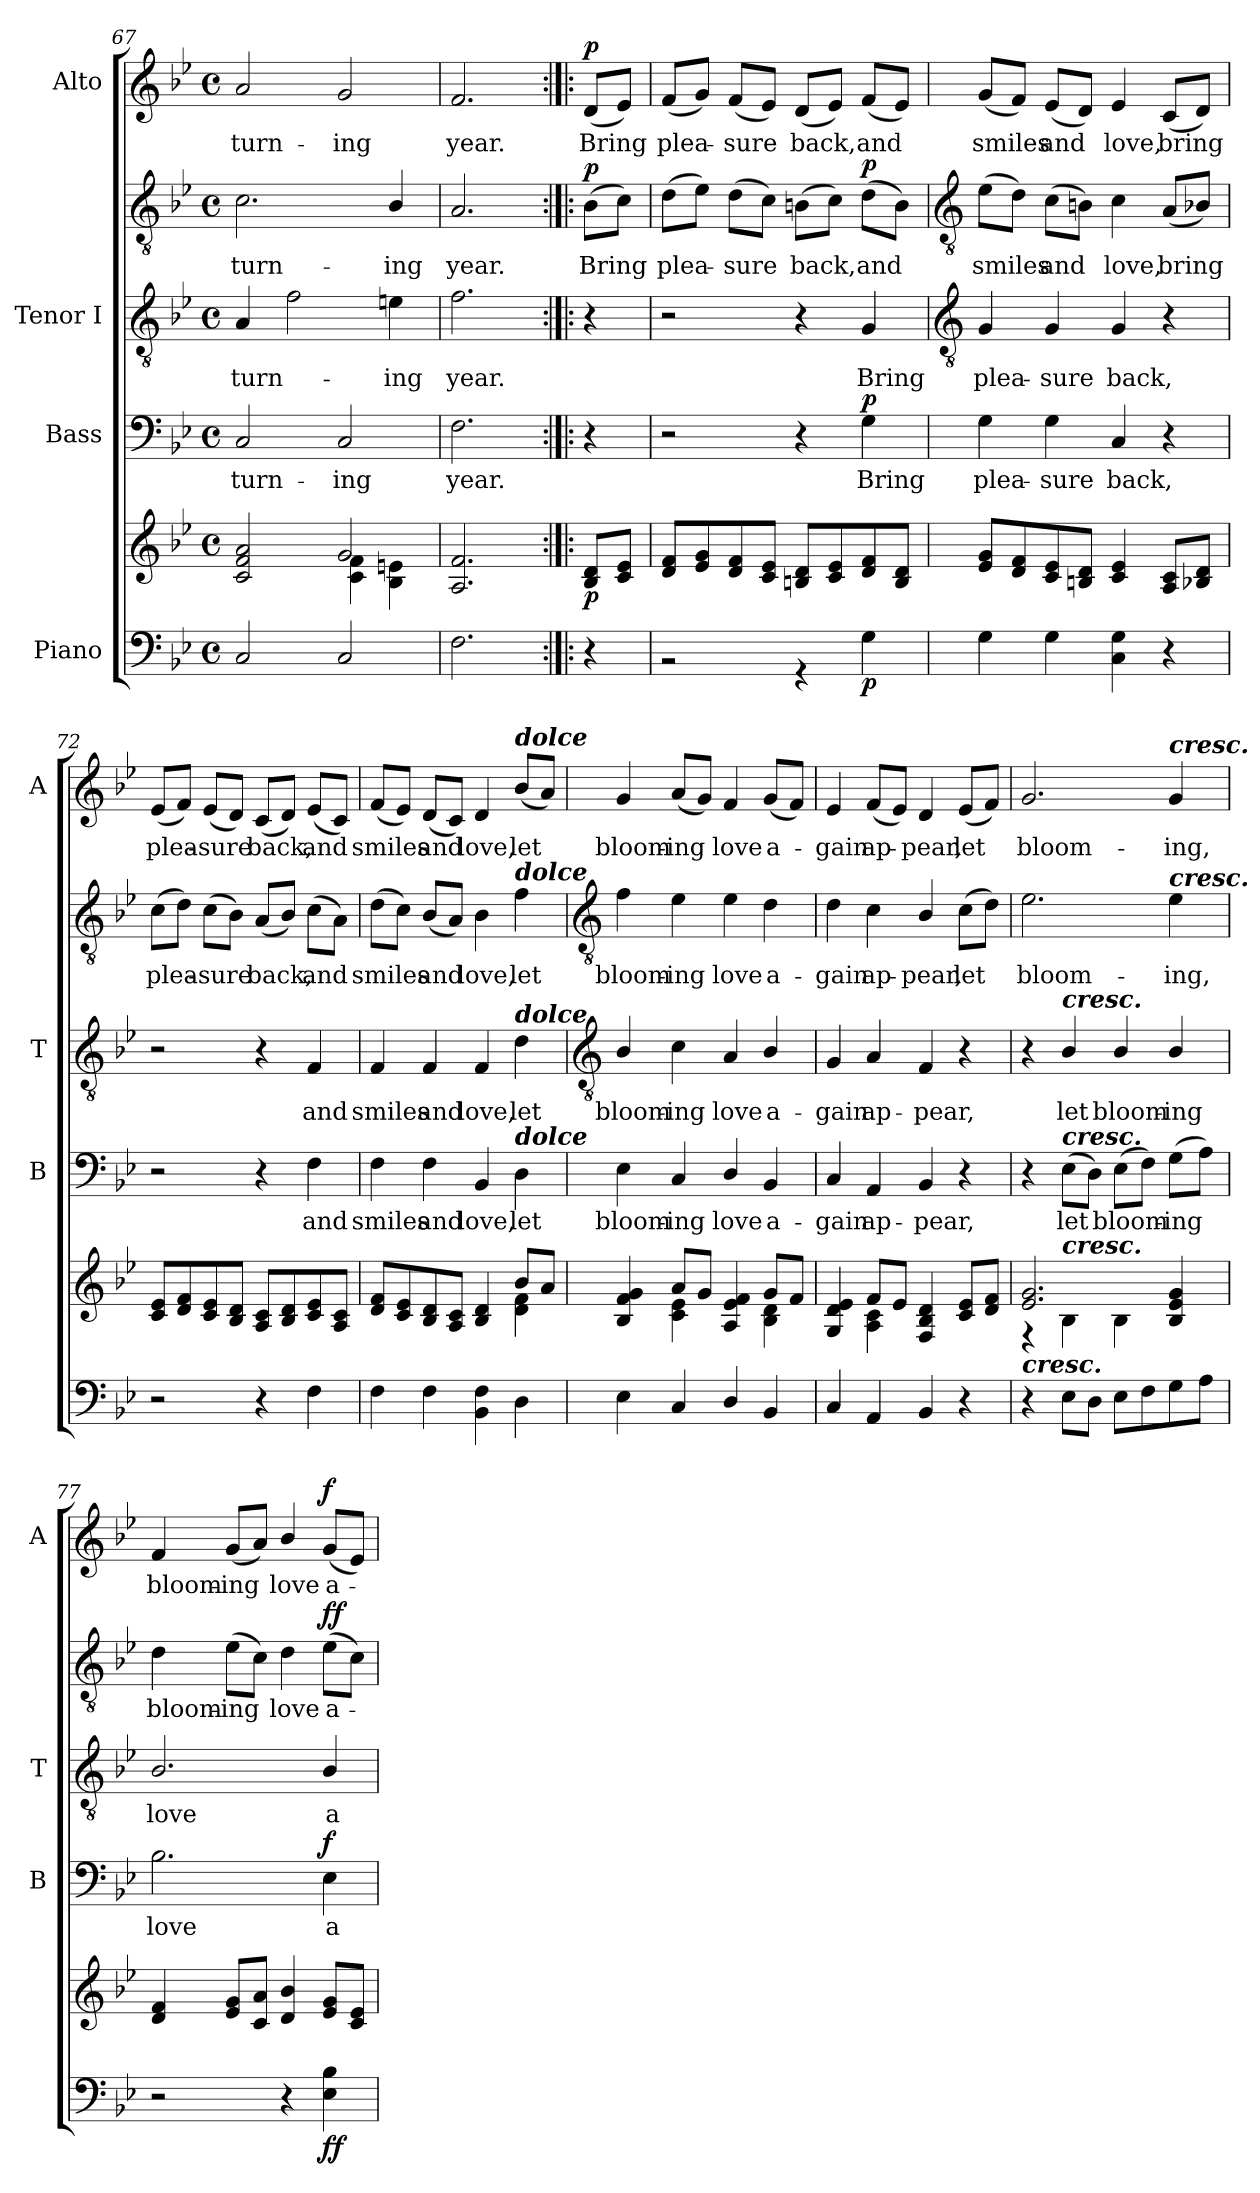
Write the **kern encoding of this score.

**kern	**kern	**dynam	**kern	**text	**dynam	**kern	**text	**kern	**text	**dynam	**kern	**text	**dynam
*part4	*part4	*part4	*part3	*part3	*part3	*part2	*part2	*part2	*part2	*part2	*part1	*part1	*part1
*staff6	*staff5	*staff5/6	*staff4	*staff4	*staff4	*staff3	*staff3	*staff2	*staff2	*staff2/3	*staff1	*staff1	*staff1
*I"Piano	*	*	*I"Bass	*	*	*I"Tenor I	*	*	*	*	*I"Alto	*	*
*	*	*	*I'B	*	*	*I'T	*	*	*	*	*I'A	*	*
*clefF4	*clefG2	*	*clefF4	*	*	*clefGv2	*	*clefGv2	*	*	*clefG2	*	*
*k[b-e-]	*k[b-e-]	*	*k[b-e-]	*	*	*k[b-e-]	*	*k[b-e-]	*	*	*k[b-e-]	*	*
*B-:	*B-:	*	*B-:	*	*	*B-:	*	*B-:	*	*	*B-:	*	*
*M4/4	*M4/4	*	*M4/4	*	*	*M4/4	*	*M4/4	*	*	*M4/4	*	*
*met(c)	*met(c)	*	*met(c)	*	*	*met(c)	*	*met(c)	*	*	*met(c)	*	*
=67	=67	=67	=67	=67	=67	=67	=67	=67	=67	=67	=67	=67	=67
*^	*^	*	*	*	*	*	*	*	*	*	*	*	*
!	!	!	!	!	!	!LO:LY:b	!	!	!LO:LY:b	!	!LO:LY:b	!	!	!LO:LY:b	!
1ryy	2C/	2c/ 2f/ 2a/	2ryy	.	2C/	turn-	.	4A/	turn-	2.c\	-turn-	.	2a/	turn-	.
.	.	.	.	.	.	.	.	2f\	.	.	.	.	.	.	.
!	!	!	!	!	!	!LO:LY:b	!	!	!	!	!	!	!	!LO:LY:b	!
.	2C/	2g/	4c\ 4f\	.	2C/	-ing	.	.	.	.	.	.	2g/	-ing	.
!	!	!	!	!	!	!	!	!	!LO:LY:b	!	!LO:LY:b	!	!	!	!
.	.	.	4B-\ 4en\	.	.	.	.	4en\	ing	4B-/	-ing	.	.	.	.
=68	=68	=68	=68	=68	=68	=68	=68	=68	=68	=68	=68	=68	=68	=68	=68
!	!	!	!	!	!	!LO:LY:b	!	!	!LO:LY:b	!	!LO:LY:b	!	!	!LO:LY:b	!
2.ryy	2.F\	2.A/ 2.f/	2.ryy	.	2.F\	year.	.	2.f\	year.	2.A/	year.	.	2.f/	year.	.
=69:|!|:	=69:|!|:	=69:|!|:	=69:|!|:	=69:|!|:	=69:|!|:	=69:|!|:	=69:|!|:	=69:|!|:	=69:|!|:	=69:|!|:	=69:|!|:	=69:|!|:	=69:|!|:	=69:|!|:	=69:|!|:
!	!	!	!	!LO:DY:b	!	!	!	!	!	!	!LO:LY:b	!LO:DY:b	!	!LO:LY:b	!LO:DY:b
4ryy	4r	8B-/ 8d/L	4ryy	p	4r	.	.	4r	.	(>8B-\L	Bring	p	(<8d/L	Bring	p
.	.	8c/ 8e-/J	.	.	.	.	.	.	.	8c\J)	.	.	8e-/J)	.	.
=70	=70	=70	=70	=70	=70	=70	=70	=70	=70	=70	=70	=70	=70	=70	=70
!	!	!	!	!	!	!	!	!	!	!	!LO:LY:b	!	!	!LO:LY:b	!
1ryy	2r	8d/ 8f/L	1ryy	.	2r	.	.	2r	.	(>8d\L	plea-	.	(<8f/L	plea-	.
.	.	8e-/ 8g/	.	.	.	.	.	.	.	8e-\J)	.	.	8g/J)	.	.
!	!	!	!	!	!	!	!	!	!	!	!LO:LY:b	!	!	!LO:LY:b	!
.	.	8d/ 8f/	.	.	.	.	.	.	.	(>8d\L	sure	.	(<8f/L	sure	.
.	.	8c/ 8e-/J	.	.	.	.	.	.	.	8c\J)	.	.	8e-/J)	.	.
!	!	!	!	!	!	!	!	!	!	!	!LO:LY:b	!	!	!LO:LY:b	!
.	4r	8Bn/ 8d/L	.	.	4r	.	.	4r	.	(>8Bn\L	back,	.	(<8d/L	back,	.
.	.	8c/ 8e-/	.	.	.	.	.	.	.	8c\J)	.	.	8e-/J)	.	.
!	!	!	!	!LO:DY:b=2	!	!LO:LY:b	!LO:DY:b	!	!LO:LY:b	!	!LO:LY:b	!LO:DY:b=2	!	!LO:LY:b	!
.	4G\	8d/ 8f/	.	p	4G\	Bring	p	4G/	Bring	(>8d\L	and	p	(<8f/L	and	.
.	.	8B/ 8d/J	.	.	.	.	.	.	.	8B\J)	.	.	8e-/J)	.	.
*v	*v	*	*	*	*	*	*	*	*	*	*	*	*	*	*
!!LO:LB:g=z
=71	=71	=71	=71	=71	=71	=71	=71	=71	=71	=71	=71	=71	=71	=71
*	*	*	*	*	*	*	*clefGv2	*	*clefGv2	*	*	*	*	*
!	!	!	!	!	!LO:LY:b	!	!	!LO:LY:b	!	!LO:LY:b	!	!	!LO:LY:b	!
4G\	8e-/ 8g/L	1ryy	.	4G\	plea-	.	4G/	plea-	(>8e-\L	smiles	.	(<8g/L	smiles	.
.	8d/ 8f/	.	.	.	.	.	.	.	8d\J)	.	.	8f/J)	.	.
!	!	!	!	!	!LO:LY:b	!	!	!LO:LY:b	!	!LO:LY:b	!	!	!LO:LY:b	!
4G\	8c/ 8e-/	.	.	4G\	-sure	.	4G/	-sure	(>8c\L	and	.	(<8e-/L	and	.
.	8Bn/ 8d/J	.	.	.	.	.	.	.	8Bn\J)	.	.	8d/J)	.	.
!	!	!	!	!	!LO:LY:b	!	!	!LO:LY:b	!	!LO:LY:b	!	!	!LO:LY:b	!
4C\ 4G\	4c/ 4e-/	.	.	4C/	back,	.	4G/	back,	4c\	love,	.	4e-/	love,	.
!	!	!	!	!	!	!	!	!	!	!LO:LY:b	!	!	!LO:LY:b	!
4r	8A/ 8c/L	.	.	4r	.	.	4r	.	(<8A/L	bring	.	(<8c/L	bring	.
.	8B-X/ 8d/J	.	.	.	.	.	.	.	8B-X/J)	.	.	8d/J)	.	.
=72	=72	=72	=72	=72	=72	=72	=72	=72	=72	=72	=72	=72	=72	=72
!	!	!	!	!	!	!	!	!	!	!LO:LY:b	!	!	!LO:LY:b	!
2r	8c/ 8e-/L	1ryy	.	2r	.	.	2r	.	(>8c\L	plea-	.	(<8e-/L	plea-	.
.	8d/ 8f/	.	.	.	.	.	.	.	8d\J)	.	.	8f/J)	.	.
!	!	!	!	!	!	!	!	!	!	!LO:LY:b	!	!	!LO:LY:b	!
.	8c/ 8e-/	.	.	.	.	.	.	.	(>8c\L	sure	.	(<8e-/L	sure	.
.	8B-/ 8d/J	.	.	.	.	.	.	.	8B-\J)	.	.	8d/J)	.	.
!	!	!	!	!	!	!	!	!	!	!LO:LY:b	!	!	!LO:LY:b	!
4r	8A/ 8c/L	.	.	4r	.	.	4r	.	(<8A/L	back,	.	(<8c/L	back,	.
.	8B-/ 8d/	.	.	.	.	.	.	.	8B-/J)	.	.	8d/J)	.	.
!	!	!	!	!	!LO:LY:b	!	!	!LO:LY:b	!	!LO:LY:b	!	!	!LO:LY:b	!
4F\	8c/ 8e-/	.	.	4F\	and	.	4F/	and	(>8c\L	and	.	(<8e-/L	and	.
.	8A/ 8c/J	.	.	.	.	.	.	.	8A\J)	.	.	8c/J)	.	.
=73	=73	=73	=73	=73	=73	=73	=73	=73	=73	=73	=73	=73	=73	=73
!	!	!	!	!	!LO:LY:b	!	!	!LO:LY:b	!	!LO:LY:b	!	!	!LO:LY:b	!
4F\	8d/ 8f/L	4ryy	.	4F\	smiles	.	4F/	smiles	(>8d\L	smiles	.	(<8f/L	smiles	.
.	8c/ 8e-/	.	.	.	.	.	.	.	8c\J)	.	.	8e-/J)	.	.
!	!	!	!	!	!LO:LY:b	!	!	!LO:LY:b	!	!LO:LY:b	!	!	!LO:LY:b	!
4F\	8B-/ 8d/	4ryy	.	4F\	and	.	4F/	and	(<8B-/L	and	.	(<8d/L	and	.
.	8A/ 8c/J	.	.	.	.	.	.	.	8A/J)	.	.	8c/J)	.	.
!	!	!	!	!	!LO:LY:b	!	!	!LO:LY:b	!	!LO:LY:b	!	!	!LO:LY:b	!
4BB-\ 4F\	4B-/ 4d/	4ryy	.	4BB-/	love,	.	4F/	love,	4B-\	love,	.	4d/	love,	.
!	!	!	!	!	!	!	!	!	!	!	!	!LO:TX:a:Bi:t=dolce	!	!
!	!	!	!	!	!	!	!	!	!LO:TX:a:Bi:t=dolce	!	!	!	!	!
!	!	!	!	!	!	!	!LO:TX:a:Bi:t=dolce	!	!	!	!	!	!	!
!	!	!	!	!LO:TX:a:Bi:t=dolce	!	!	!	!	!	!	!	!	!	!
!	!	!	!	!	!LO:LY:b	!	!	!LO:LY:b	!	!LO:LY:b	!	!	!LO:LY:b	!
4D\	8b-/L	4d\ 4f\	.	4D\	let	.	4d\	let	4f\	let	.	(<8b-/L	let	.
.	8a/J	.	.	.	.	.	.	.	.	.	.	8a/J)	.	.
!!LO:LB:g=z
=74	=74	=74	=74	=74	=74	=74	=74	=74	=74	=74	=74	=74	=74	=74
*	*	*	*	*	*	*	*clefGv2	*	*clefGv2	*	*	*	*	*
!	!	!	!	!	!LO:LY:b	!	!	!LO:LY:b	!	!LO:LY:b	!	!	!LO:LY:b	!
4E-\	4B-/ 4f/ 4g/	4ryy	.	4E-\	bloom-	.	4B-/	-bloom-	4f\	bloom-	.	4g/	bloom-	.
!	!	!	!	!	!LO:LY:b	!	!	!LO:LY:b	!	!LO:LY:b	!	!	!LO:LY:b	!
4C/	8a/L	4c\ 4e-\	.	4C/	-ing	.	4c\	-ing	4e-\	-ing	.	(<8a/L	-ing	.
.	8g/J	.	.	.	.	.	.	.	.	.	.	8g/J)	.	.
!	!	!	!	!	!LO:LY:b	!	!	!LO:LY:b	!	!LO:LY:b	!	!	!LO:LY:b	!
4D/	4A/ 4e-/ 4f/	4ryy	.	4D/	love	.	4A/	love	4e-\	love	.	4f/	love	.
!	!	!	!	!	!LO:LY:b	!	!	!LO:LY:b	!	!LO:LY:b	!	!	!LO:LY:b	!
4BB-/	8g/L	4B-\ 4d\	.	4BB-/	a-	.	4B-/	a-	4d\	a-	.	(<8g/L	a-	.
.	8f/J	.	.	.	.	.	.	.	.	.	.	8f/J)	.	.
=75	=75	=75	=75	=75	=75	=75	=75	=75	=75	=75	=75	=75	=75	=75
!	!	!	!	!	!LO:LY:b	!	!	!LO:LY:b	!	!LO:LY:b	!	!	!LO:LY:b	!
4C/	4G/ 4d/ 4e-/	4ryy	.	4C/	-gain	.	4G/	gain	4d\	-gain	.	4e-/	gain	.
!	!	!	!	!	!LO:LY:b	!	!	!LO:LY:b	!	!LO:LY:b	!	!	!LO:LY:b	!
4AA/	8f/L	4A\ 4c\	.	4AA/	ap-	.	4A/	ap-	4c\	ap-	.	(<8f/L	ap-	.
.	8e-/J	.	.	.	.	.	.	.	.	.	.	8e-/J)	.	.
!	!	!	!	!	!LO:LY:b	!	!	!LO:LY:b	!	!LO:LY:b	!	!	!LO:LY:b	!
4BB-/	4F/ 4B-/ 4d/	2ryy	.	4BB-/	-pear,	.	4F/	-pear,	4B-/	-pear,	.	4d/	pear,	.
!	!	!	!	!	!	!	!	!	!	!LO:LY:b	!	!	!LO:LY:b	!
4r	8c/ 8e-/L	.	.	4r	.	.	4r	.	(>8c\L	let	.	(<8e-/L	let	.
.	8d/ 8f/J	.	.	.	.	.	.	.	8d\J)	.	.	8f/J)	.	.
=76	=76	=76	=76	=76	=76	=76	=76	=76	=76	=76	=76	=76	=76	=76
!	!LO:TX:b:Bi:t=cresc.	!	!	!	!	!	!	!	!	!	!	!	!	!
!	!	!	!	!	!	!	!	!	!	!LO:LY:b	!	!	!LO:LY:b	!
4r	2.e-/ 2.g/	4r	.	4r	.	.	4r	.	2.e-\	bloom-	.	2.g/	bloom-	.
!	!	!	!	!	!	!	!LO:TX:a:Bi:t=cresc.	!	!	!	!	!	!	!
!	!	!	!	!LO:TX:a:Bi:t=cresc.	!	!	!	!	!	!	!	!	!	!
!	!	!LO:TX:a:Bi:t=cresc.	!	!	!	!	!	!	!	!	!	!	!	!
!	!	!	!	!	!LO:LY:b	!	!	!LO:LY:b	!	!	!	!	!	!
8E-\L	.	4B-\	.	(>8E-\L	let	.	4B-/	let	.	.	.	.	.	.
8D\J	.	.	.	8D\J)	.	.	.	.	.	.	.	.	.	.
!	!	!	!	!	!LO:LY:b	!	!	!LO:LY:b	!	!	!	!	!	!
8E-\L	.	4B-\	.	(>8E-\L	bloom-	.	4B-/	bloom-	.	.	.	.	.	.
8F\	.	.	.	8F\J)	.	.	.	.	.	.	.	.	.	.
!	!	!	!	!	!	!	!	!	!	!	!	!LO:TX:a:Bi:t=cresc.	!	!
!	!	!	!	!	!	!	!	!	!LO:TX:a:Bi:t=cresc.	!	!	!	!	!
!	!	!	!	!	!LO:LY:b	!	!	!LO:LY:b	!	!LO:LY:b	!	!	!LO:LY:b	!
8G\	4B-/ 4e-/ 4g/	4ryy	.	(>8G\L	ing	.	4B-/	-ing	4e-\	-ing,	.	4g/	-ing,	.
8A\J	.	.	.	8A\J)	.	.	.	.	.	.	.	.	.	.
=77	=77	=77	=77	=77	=77	=77	=77	=77	=77	=77	=77	=77	=77	=77
!	!	!	!	!	!LO:LY:b	!	!	!LO:LY:b	!	!LO:LY:b	!	!	!LO:LY:b	!
2r	4d/ 4f/	4ryy	.	2.B-\	love	.	2.B-/	love	4d\	bloom-	.	4f/	bloom-	.
!	!	!	!	!	!	!	!	!	!	!LO:LY:b	!	!	!LO:LY:b	!
.	8e-/ 8g/L	4ryy	.	.	.	.	.	.	(>8e-\L	-ing	.	(<8g/L	-ing	.
.	8c/ 8a/J	.	.	.	.	.	.	.	8c\J)	.	.	8a/J)	.	.
!	!	!	!	!	!	!	!	!	!	!LO:LY:b	!	!	!LO:LY:b	!
4r	4d/ 4b-/	4ryy	.	.	.	.	.	.	4d\	love	.	4b-/	love	.
!	!	!	!LO:DY:b=2	!	!LO:LY:b	!	!	!LO:LY:b	!	!LO:LY:b	!	!	!LO:LY:b	!
!	!	!	!LO:DY:n=1:b	!	!	!LO:DY:b	!	!	!	!	!LO:DY:b=2	!	!	!
!	!	!	!	!	!	!	!	!	!	!	!LO:DY:n=1:b	!	!	!LO:DY:b
4E-\ 4B-\	8e-/ 8g/L	4ryy	f f	4E-\	a-	f	4B-/	a-	(>8e-\L	a-	f f	(<8g/L	a-	f
.	8c/ 8e-/J	.	.	.	.	.	.	.	8c\J)	.	.	8e-/J)	.	.
*	*v	*v	*	*	*	*	*	*	*	*	*	*	*	*
=	=	=	=	=	=	=	=	=	=	=	=	=	=
*-	*-	*-	*-	*-	*-	*-	*-	*-	*-	*-	*-	*-	*-
